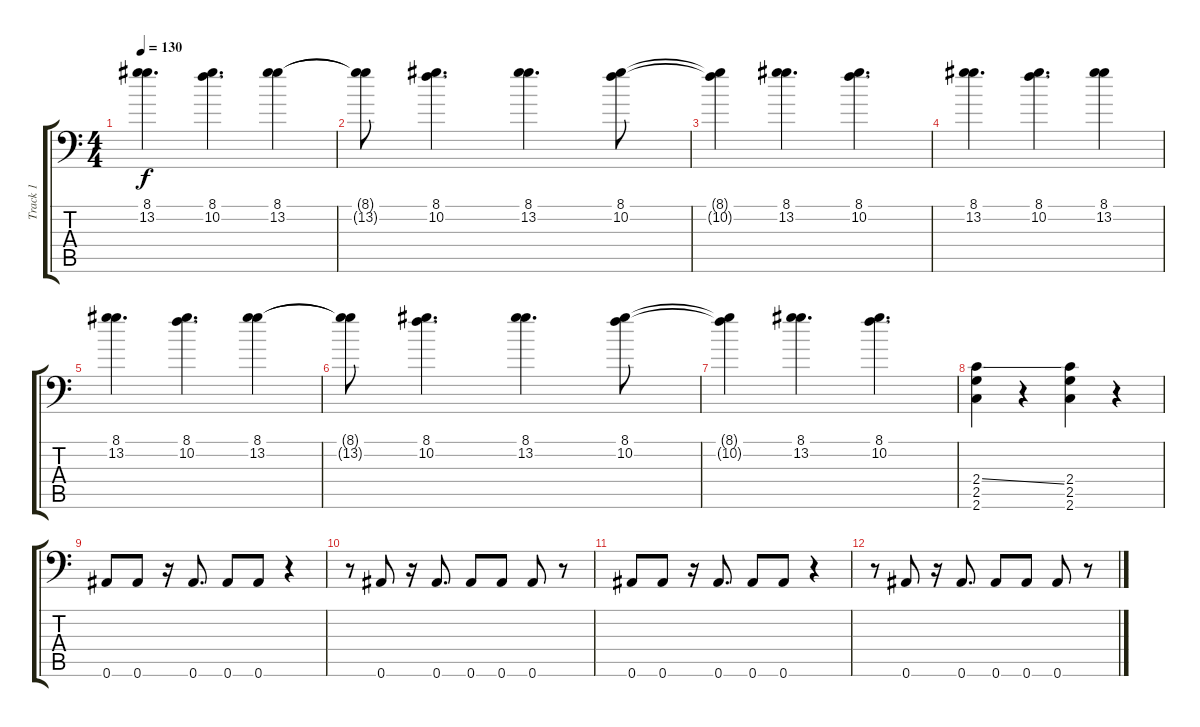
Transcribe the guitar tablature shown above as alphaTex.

\track ("Track 1" "Track 1") {instrument distortionguitar}
\staff {score tabs}
\tuning (C4 G3 Eb3 Bb2 F2 Bb1) {hide}
\ts (4 4)
\tempo 130
\clef f4
\ks c
(8.1 13.2).4{d dy f} (8.1 10.2).4{d} (8.1 13.2).4 |
(8.1{t} 13.2{t}).8 (8.1 10.2).4{d} (8.1 13.2).4{d} (8.1 10.2).8 |
(8.1{t} 10.2{t}).4 (8.1 13.2).4{d} (8.1 10.2).4{d} |
(8.1 13.2).4{d} (8.1 10.2).4{d} (8.1 13.2).4 |
(8.1 13.2).4{d} (8.1 10.2).4{d} (8.1 13.2).4 |
(8.1{t} 13.2{t}).8 (8.1 10.2).4{d} (8.1 13.2).4{d} (8.1 10.2).8 |
(8.1{t} 10.2{t}).4 (8.1 13.2).4{d} (8.1 10.2).4{d} |
(2.4{ss} 2.5 2.6).4 r.4 (2.4 2.5 2.6).4 r.4 |
0.6.8 0.6.8 r.16 0.6.8{d} 0.6.8 0.6.8 r.4 |
r.8 0.6.8 r.16 0.6.8{d} 0.6.8 0.6.8 0.6.8 r.8 |
0.6.8 0.6.8 r.16 0.6.8{d} 0.6.8 0.6.8 r.4 |
r.8 0.6.8 r.16 0.6.8{d} 0.6.8 0.6.8 0.6.8 r.8
